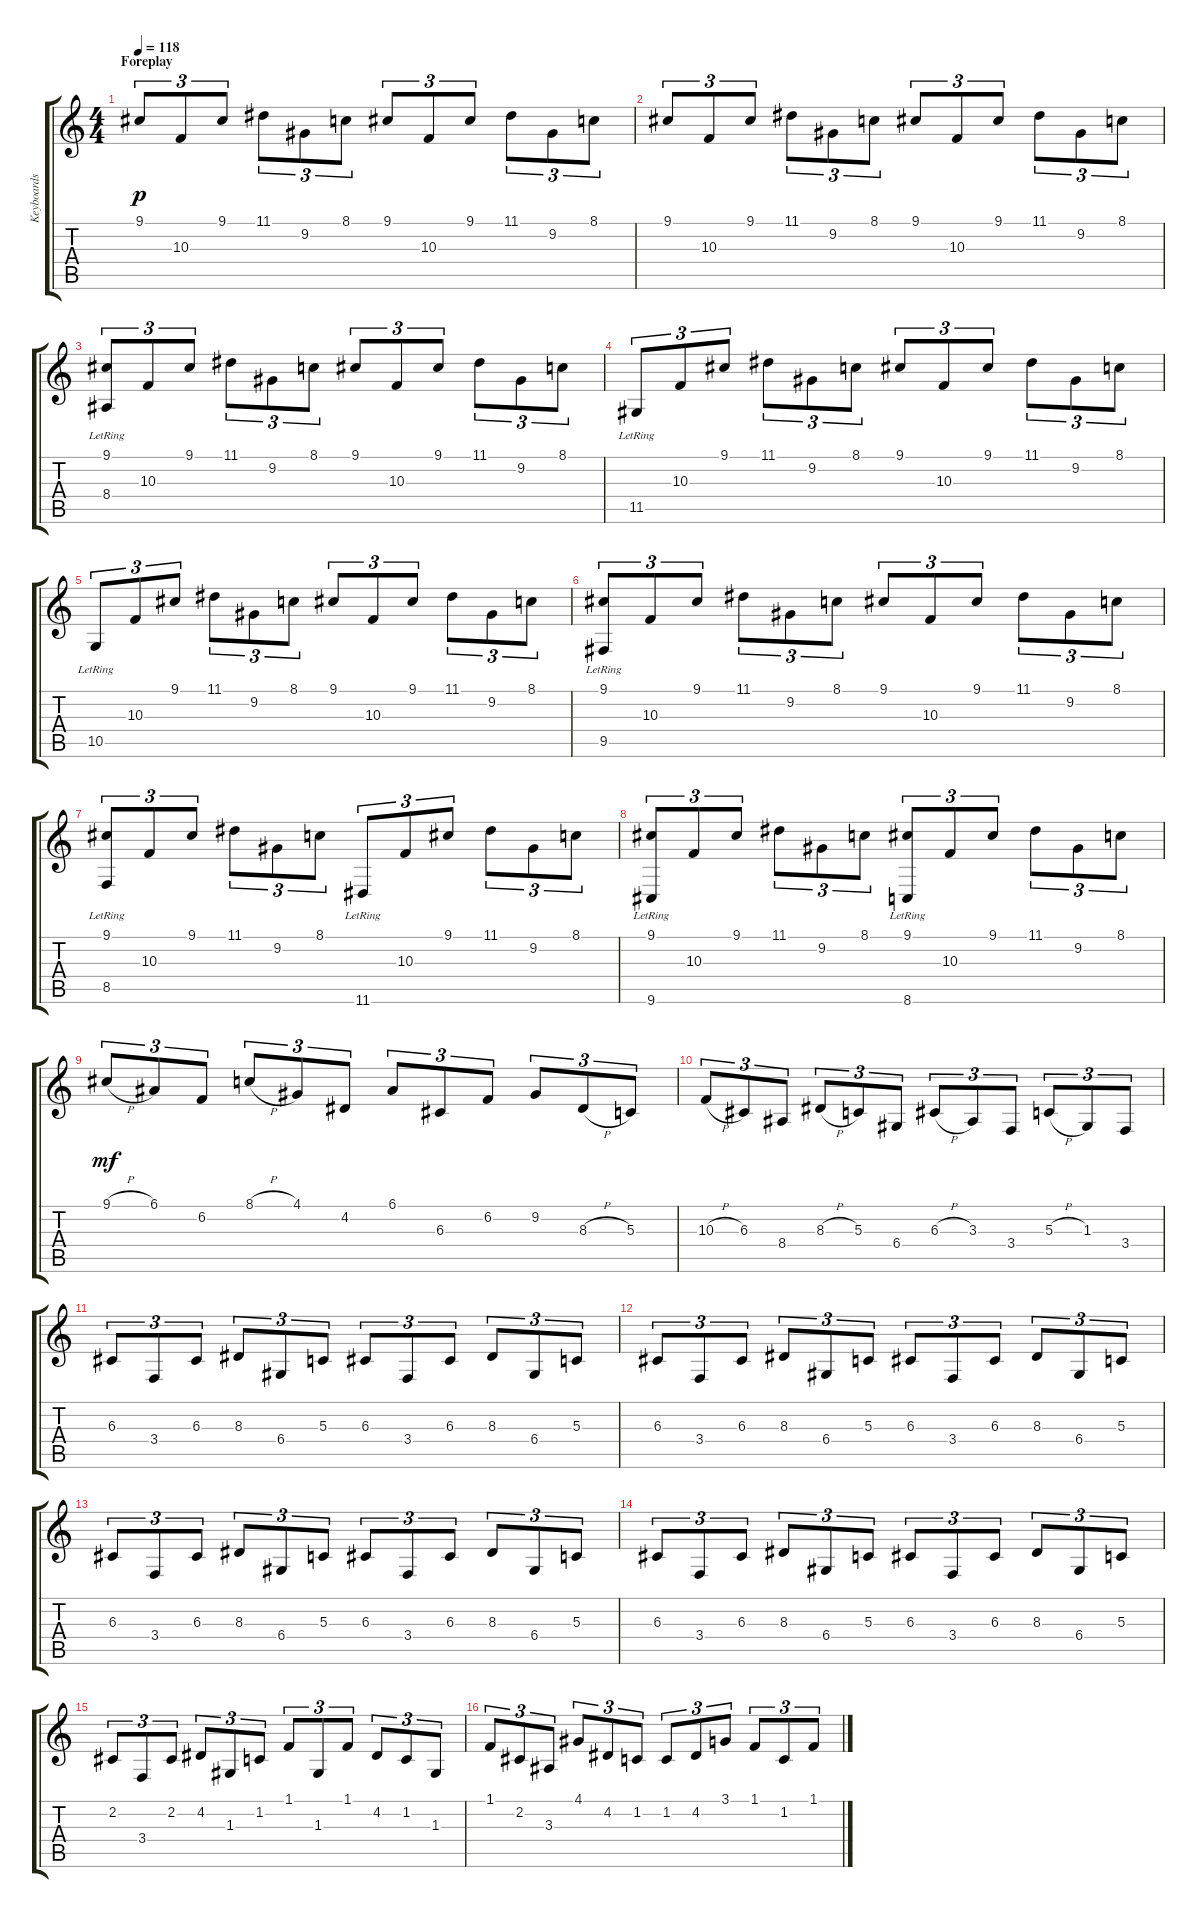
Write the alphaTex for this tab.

\track ("Keyboards" "Keyboards") {instrument drawbarorgan}
\staff {score tabs}
\tuning (E4 B3 G3 D3 A2 E2) {hide}
\ts (4 4)
\section ("" "Foreplay")
\tempo 118
\tempo 180
\tempo 118
\clef g2
\ks c
9.1.8{tu (3 2) dy p instrument drawbarorgan} 10.3.8{tu (3 2)} 9.1.8{tu (3 2)} 11.1.8{tu (3 2)} 9.2.8{tu (3 2)} 8.1.8{tu (3 2)} 9.1.8{tu (3 2)} 10.3.8{tu (3 2)} 9.1.8{tu (3 2)} 11.1.8{tu (3 2)} 9.2.8{tu (3 2)} 8.1.8{tu (3 2)} |
9.1.8{tu (3 2)} 10.3.8{tu (3 2)} 9.1.8{tu (3 2)} 11.1.8{tu (3 2)} 9.2.8{tu (3 2)} 8.1.8{tu (3 2)} 9.1.8{tu (3 2)} 10.3.8{tu (3 2)} 9.1.8{tu (3 2)} 11.1.8{tu (3 2)} 9.2.8{tu (3 2)} 8.1.8{tu (3 2)} |
(9.1 8.4{lr}).8{tu (3 2)} 10.3.8{tu (3 2)} 9.1.8{tu (3 2)} 11.1.8{tu (3 2)} 9.2.8{tu (3 2)} 8.1.8{tu (3 2)} 9.1.8{tu (3 2)} 10.3.8{tu (3 2)} 9.1.8{tu (3 2)} 11.1.8{tu (3 2)} 9.2.8{tu (3 2)} 8.1.8{tu (3 2)} |
11.5{lr}.8{tu (3 2)} 10.3.8{tu (3 2)} 9.1.8{tu (3 2)} 11.1.8{tu (3 2)} 9.2.8{tu (3 2)} 8.1.8{tu (3 2)} 9.1.8{tu (3 2)} 10.3.8{tu (3 2)} 9.1.8{tu (3 2)} 11.1.8{tu (3 2)} 9.2.8{tu (3 2)} 8.1.8{tu (3 2)} |
10.5{lr}.8{tu (3 2)} 10.3.8{tu (3 2)} 9.1.8{tu (3 2)} 11.1.8{tu (3 2)} 9.2.8{tu (3 2)} 8.1.8{tu (3 2)} 9.1.8{tu (3 2)} 10.3.8{tu (3 2)} 9.1.8{tu (3 2)} 11.1.8{tu (3 2)} 9.2.8{tu (3 2)} 8.1.8{tu (3 2)} |
(9.1 9.5{lr}).8{tu (3 2)} 10.3.8{tu (3 2)} 9.1.8{tu (3 2)} 11.1.8{tu (3 2)} 9.2.8{tu (3 2)} 8.1.8{tu (3 2)} 9.1.8{tu (3 2)} 10.3.8{tu (3 2)} 9.1.8{tu (3 2)} 11.1.8{tu (3 2)} 9.2.8{tu (3 2)} 8.1.8{tu (3 2)} |
(9.1 8.5{lr}).8{tu (3 2)} 10.3.8{tu (3 2)} 9.1.8{tu (3 2)} 11.1.8{tu (3 2)} 9.2.8{tu (3 2)} 8.1.8{tu (3 2)} 11.6{lr}.8{tu (3 2)} 10.3.8{tu (3 2)} 9.1.8{tu (3 2)} 11.1.8{tu (3 2)} 9.2.8{tu (3 2)} 8.1.8{tu (3 2)} |
(9.1 9.6{lr}).8{tu (3 2)} 10.3.8{tu (3 2)} 9.1.8{tu (3 2)} 11.1.8{tu (3 2)} 9.2.8{tu (3 2)} 8.1.8{tu (3 2)} (9.1 8.6{lr}).8{tu (3 2)} 10.3.8{tu (3 2)} 9.1.8{tu (3 2)} 11.1.8{tu (3 2)} 9.2.8{tu (3 2)} 8.1.8{tu (3 2)} |
9.1{h}.8{tu (3 2) dy mf} 6.1.8{tu (3 2)} 6.2.8{tu (3 2)} 8.1{h}.8{tu (3 2)} 4.1.8{tu (3 2)} 4.2.8{tu (3 2)} 6.1.8{tu (3 2)} 6.3.8{tu (3 2)} 6.2.8{tu (3 2)} 9.2.8{tu (3 2)} 8.3{h}.8{tu (3 2)} 5.3.8{tu (3 2)} |
10.3{h}.8{tu (3 2)} 6.3.8{tu (3 2)} 8.4.8{tu (3 2)} 8.3{h}.8{tu (3 2)} 5.3.8{tu (3 2)} 6.4.8{tu (3 2)} 6.3{h}.8{tu (3 2)} 3.3.8{tu (3 2)} 3.4.8{tu (3 2)} 5.3{h}.8{tu (3 2)} 1.3.8{tu (3 2)} 3.4.8{tu (3 2)} |
6.3.8{tu (3 2)} 3.4.8{tu (3 2)} 6.3.8{tu (3 2)} 8.3.8{tu (3 2)} 6.4.8{tu (3 2)} 5.3.8{tu (3 2)} 6.3.8{tu (3 2)} 3.4.8{tu (3 2)} 6.3.8{tu (3 2)} 8.3.8{tu (3 2)} 6.4.8{tu (3 2)} 5.3.8{tu (3 2)} |
6.3.8{tu (3 2)} 3.4.8{tu (3 2)} 6.3.8{tu (3 2)} 8.3.8{tu (3 2)} 6.4.8{tu (3 2)} 5.3.8{tu (3 2)} 6.3.8{tu (3 2)} 3.4.8{tu (3 2)} 6.3.8{tu (3 2)} 8.3.8{tu (3 2)} 6.4.8{tu (3 2)} 5.3.8{tu (3 2)} |
6.3.8{tu (3 2)} 3.4.8{tu (3 2)} 6.3.8{tu (3 2)} 8.3.8{tu (3 2)} 6.4.8{tu (3 2)} 5.3.8{tu (3 2)} 6.3.8{tu (3 2)} 3.4.8{tu (3 2)} 6.3.8{tu (3 2)} 8.3.8{tu (3 2)} 6.4.8{tu (3 2)} 5.3.8{tu (3 2)} |
6.3.8{tu (3 2)} 3.4.8{tu (3 2)} 6.3.8{tu (3 2)} 8.3.8{tu (3 2)} 6.4.8{tu (3 2)} 5.3.8{tu (3 2)} 6.3.8{tu (3 2)} 3.4.8{tu (3 2)} 6.3.8{tu (3 2)} 8.3.8{tu (3 2)} 6.4.8{tu (3 2)} 5.3.8{tu (3 2)} |
2.2.8{tu (3 2)} 3.4.8{tu (3 2)} 2.2.8{tu (3 2)} 4.2.8{tu (3 2)} 1.3.8{tu (3 2)} 1.2.8{tu (3 2)} 1.1.8{tu (3 2)} 1.3.8{tu (3 2)} 1.1.8{tu (3 2)} 4.2.8{tu (3 2)} 1.2.8{tu (3 2)} 1.3.8{tu (3 2)} |
1.1.8{tu (3 2)} 2.2.8{tu (3 2)} 3.3.8{tu (3 2)} 4.1.8{tu (3 2)} 4.2.8{tu (3 2)} 1.2.8{tu (3 2)} 1.2.8{tu (3 2)} 4.2.8{tu (3 2)} 3.1.8{tu (3 2)} 1.1.8{tu (3 2)} 1.2.8{tu (3 2)} 1.1.8{tu (3 2)}
